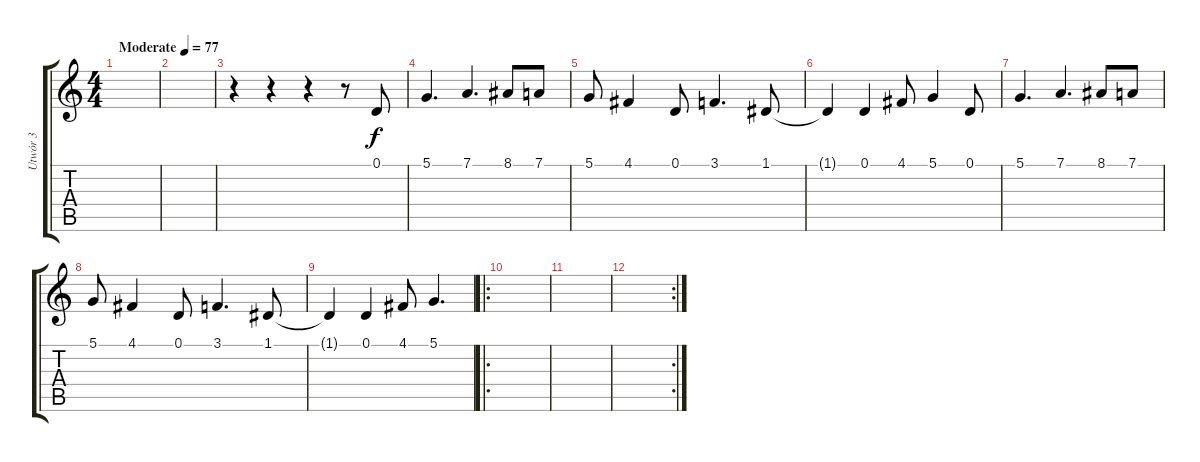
\track ("Utwór 3" "Utwór 3") {instrument flute}
\staff {score tabs}
\tuning (D4 Bb3 G3 D3 G2 D2) {hide}
\ts (4 4)
\tempo (77 "Moderate")
\clef g2
\ks c
|
|
r.4 r.4 r.4 r.8 0.1.8 |
5.1.4{d} 7.1.4{d} 8.1.8 7.1.8 |
5.1.8 4.1.4 0.1.8 3.1.4{d} 1.1.8 |
1.1{t}.4 0.1.4 4.1.8 5.1.4 0.1.8 |
5.1.4{d} 7.1.4{d} 8.1.8 7.1.8 |
5.1.8 4.1.4 0.1.8 3.1.4{d} 1.1.8 |
1.1{t}.4 0.1.4 4.1.8 5.1.4{d} |
\ro
|
|
\rc 2
